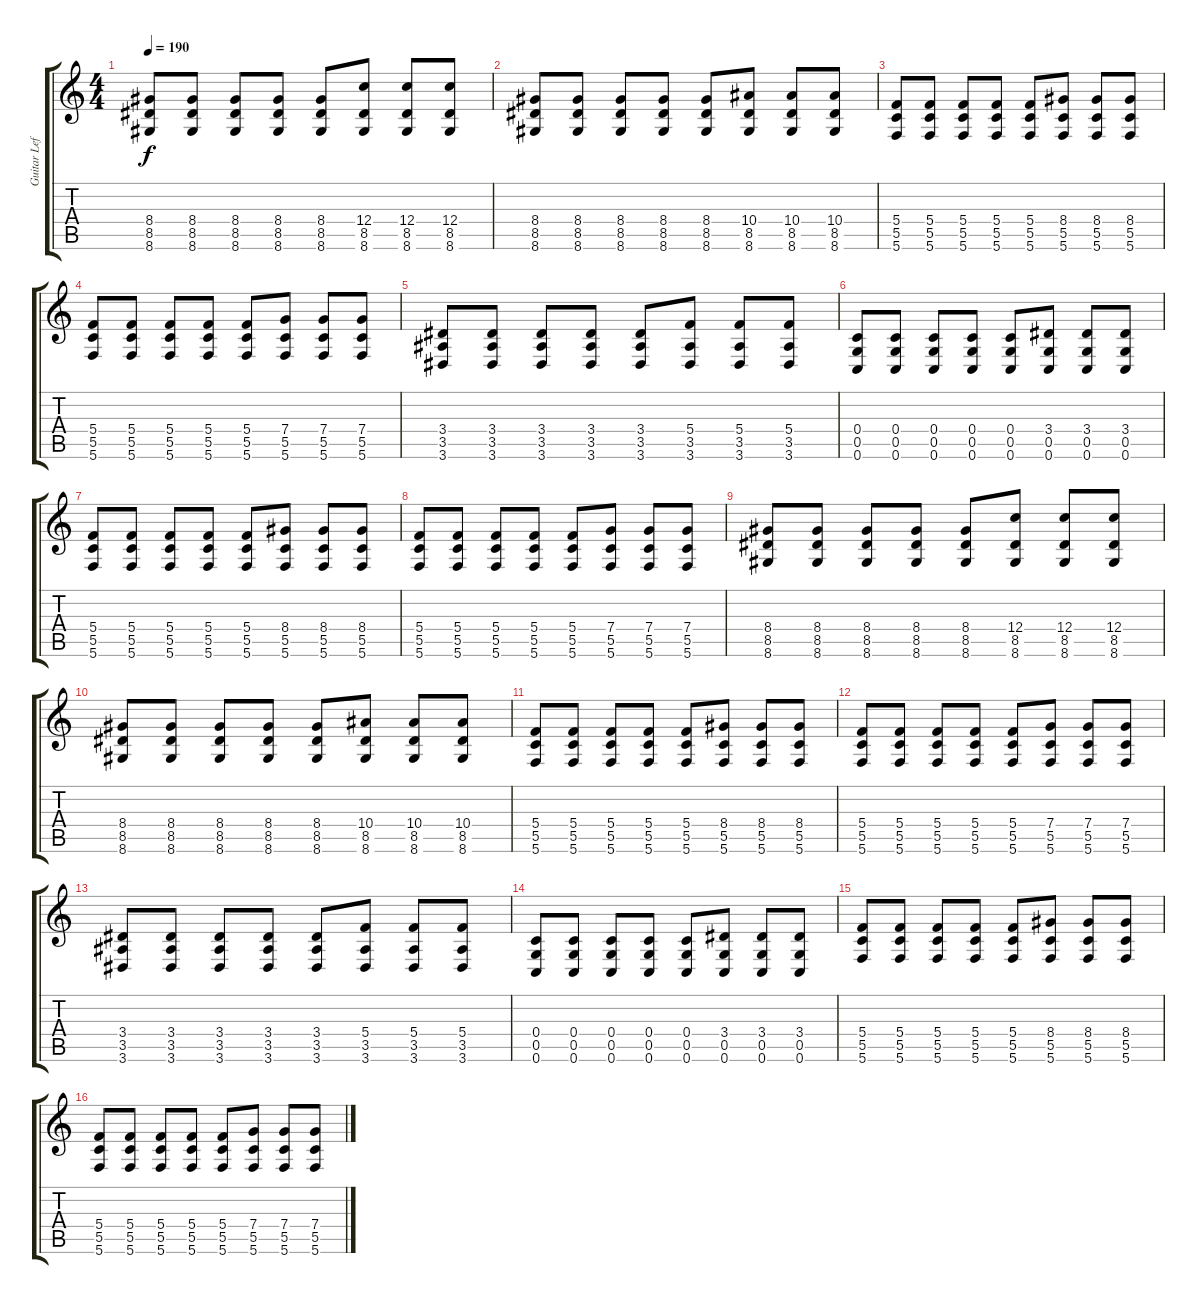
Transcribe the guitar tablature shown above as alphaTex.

\track ("Guitar Left" "Guitar Lef") {instrument distortionguitar}
\staff {score tabs}
\tuning (D4 A3 F3 C3 G2 C2) {hide}
\ts (4 4)
\tempo 190
\clef g2
\ks c
(8.4 8.5 8.6).8{dy f} (8.4 8.5 8.6).8 (8.4 8.5 8.6).8 (8.4 8.5 8.6).8 (8.4 8.5 8.6).8 (12.4 8.5 8.6).8 (12.4 8.5 8.6).8 (12.4 8.5 8.6).8 |
(8.4 8.5 8.6).8 (8.4 8.5 8.6).8 (8.4 8.5 8.6).8 (8.4 8.5 8.6).8 (8.4 8.5 8.6).8 (10.4 8.5 8.6).8 (10.4 8.5 8.6).8 (10.4 8.5 8.6).8 |
(5.4 5.5 5.6).8 (5.4 5.5 5.6).8 (5.4 5.5 5.6).8 (5.4 5.5 5.6).8 (5.4 5.5 5.6).8 (8.4 5.5 5.6).8 (8.4 5.5 5.6).8 (8.4 5.5 5.6).8 |
(5.4 5.5 5.6).8 (5.4 5.5 5.6).8 (5.4 5.5 5.6).8 (5.4 5.5 5.6).8 (5.4 5.5 5.6).8 (7.4 5.5 5.6).8 (7.4 5.5 5.6).8 (7.4 5.5 5.6).8 |
(3.4 3.5 3.6).8 (3.4 3.5 3.6).8 (3.4 3.5 3.6).8 (3.4 3.5 3.6).8 (3.4 3.5 3.6).8 (5.4 3.5 3.6).8 (5.4 3.5 3.6).8 (5.4 3.5 3.6).8 |
(0.4 0.5 0.6).8 (0.4 0.5 0.6).8 (0.4 0.5 0.6).8 (0.4 0.5 0.6).8 (0.4 0.5 0.6).8 (3.4 0.5 0.6).8 (3.4 0.5 0.6).8 (3.4 0.5 0.6).8 |
(5.4 5.5 5.6).8 (5.4 5.5 5.6).8 (5.4 5.5 5.6).8 (5.4 5.5 5.6).8 (5.4 5.5 5.6).8 (8.4 5.5 5.6).8 (8.4 5.5 5.6).8 (8.4 5.5 5.6).8 |
(5.4 5.5 5.6).8 (5.4 5.5 5.6).8 (5.4 5.5 5.6).8 (5.4 5.5 5.6).8 (5.4 5.5 5.6).8 (7.4 5.5 5.6).8 (7.4 5.5 5.6).8 (7.4 5.5 5.6).8 |
(8.4 8.5 8.6).8 (8.4 8.5 8.6).8 (8.4 8.5 8.6).8 (8.4 8.5 8.6).8 (8.4 8.5 8.6).8 (12.4 8.5 8.6).8 (12.4 8.5 8.6).8 (12.4 8.5 8.6).8 |
(8.4 8.5 8.6).8 (8.4 8.5 8.6).8 (8.4 8.5 8.6).8 (8.4 8.5 8.6).8 (8.4 8.5 8.6).8 (10.4 8.5 8.6).8 (10.4 8.5 8.6).8 (10.4 8.5 8.6).8 |
(5.4 5.5 5.6).8 (5.4 5.5 5.6).8 (5.4 5.5 5.6).8 (5.4 5.5 5.6).8 (5.4 5.5 5.6).8 (8.4 5.5 5.6).8 (8.4 5.5 5.6).8 (8.4 5.5 5.6).8 |
(5.4 5.5 5.6).8 (5.4 5.5 5.6).8 (5.4 5.5 5.6).8 (5.4 5.5 5.6).8 (5.4 5.5 5.6).8 (7.4 5.5 5.6).8 (7.4 5.5 5.6).8 (7.4 5.5 5.6).8 |
(3.4 3.5 3.6).8 (3.4 3.5 3.6).8 (3.4 3.5 3.6).8 (3.4 3.5 3.6).8 (3.4 3.5 3.6).8 (5.4 3.5 3.6).8 (5.4 3.5 3.6).8 (5.4 3.5 3.6).8 |
(0.4 0.5 0.6).8 (0.4 0.5 0.6).8 (0.4 0.5 0.6).8 (0.4 0.5 0.6).8 (0.4 0.5 0.6).8 (3.4 0.5 0.6).8 (3.4 0.5 0.6).8 (3.4 0.5 0.6).8 |
(5.4 5.5 5.6).8 (5.4 5.5 5.6).8 (5.4 5.5 5.6).8 (5.4 5.5 5.6).8 (5.4 5.5 5.6).8 (8.4 5.5 5.6).8 (8.4 5.5 5.6).8 (8.4 5.5 5.6).8 |
(5.4 5.5 5.6).8 (5.4 5.5 5.6).8 (5.4 5.5 5.6).8 (5.4 5.5 5.6).8 (5.4 5.5 5.6).8 (7.4 5.5 5.6).8 (7.4 5.5 5.6).8 (7.4 5.5 5.6).8
